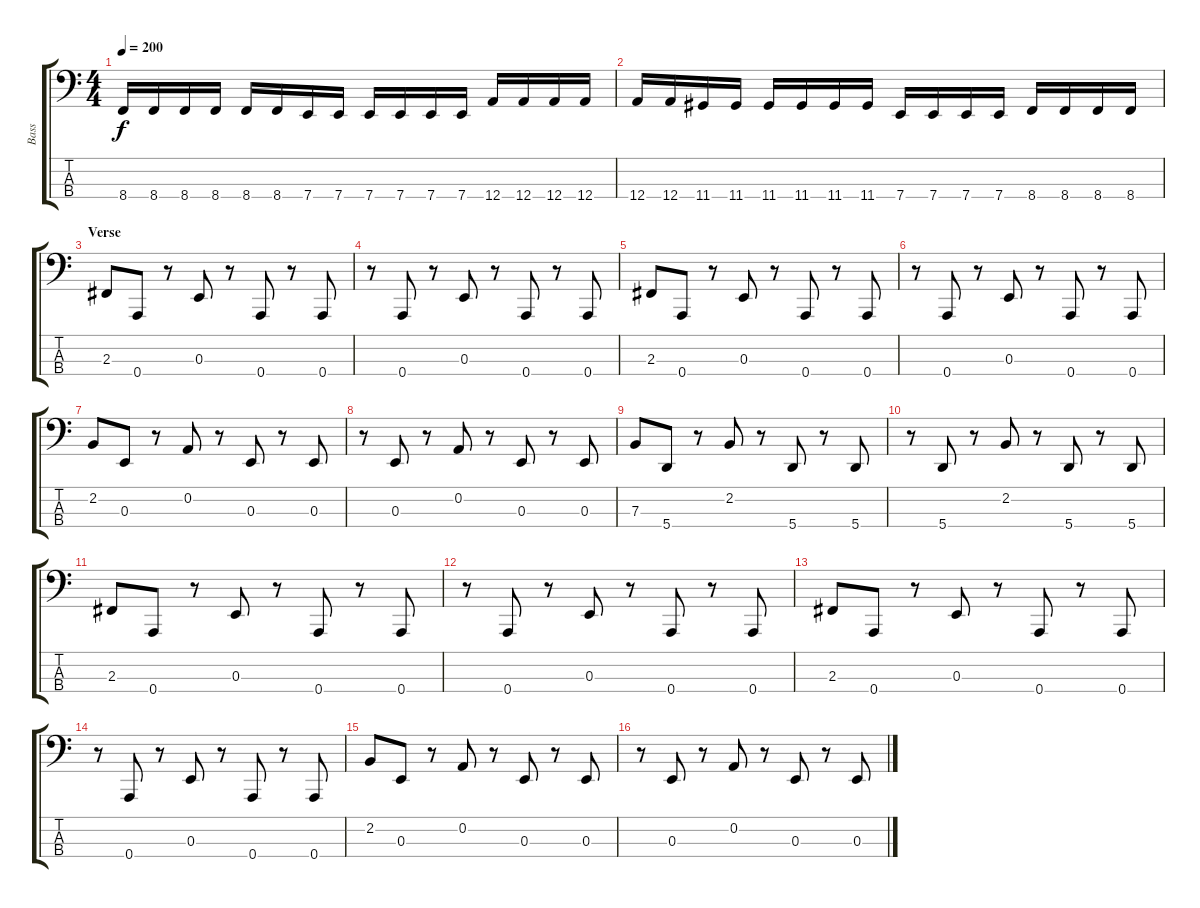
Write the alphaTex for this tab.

\track ("Bass" "Bass") {instrument electricbasspick}
\staff {score tabs}
\tuning (F2 A1 E1 A0) {hide}
\ts (4 4)
\tempo 200
\clef f4
\ks c
8.4.16{dy f} 8.4.16 8.4.16 8.4.16 8.4.16 8.4.16 7.4.16 7.4.16 7.4.16 7.4.16 7.4.16 7.4.16 12.4.16 12.4.16 12.4.16 12.4.16 |
12.4.16 12.4.16 11.4.16 11.4.16 11.4.16 11.4.16 11.4.16 11.4.16 7.4.16 7.4.16 7.4.16 7.4.16 8.4.16 8.4.16 8.4.16 8.4.16 |
\section ("" "Verse")
2.3.8 0.4.8 r.8 0.3.8 r.8 0.4.8 r.8 0.4.8 |
r.8 0.4.8 r.8 0.3.8 r.8 0.4.8 r.8 0.4.8 |
2.3.8 0.4.8 r.8 0.3.8 r.8 0.4.8 r.8 0.4.8 |
r.8 0.4.8 r.8 0.3.8 r.8 0.4.8 r.8 0.4.8 |
2.2.8 0.3.8 r.8 0.2.8 r.8 0.3.8 r.8 0.3.8 |
r.8 0.3.8 r.8 0.2.8 r.8 0.3.8 r.8 0.3.8 |
7.3.8 5.4.8 r.8 2.2.8 r.8 5.4.8 r.8 5.4.8 |
r.8 5.4.8 r.8 2.2.8 r.8 5.4.8 r.8 5.4.8 |
2.3.8 0.4.8 r.8 0.3.8 r.8 0.4.8 r.8 0.4.8 |
r.8 0.4.8 r.8 0.3.8 r.8 0.4.8 r.8 0.4.8 |
2.3.8 0.4.8 r.8 0.3.8 r.8 0.4.8 r.8 0.4.8 |
r.8 0.4.8 r.8 0.3.8 r.8 0.4.8 r.8 0.4.8 |
2.2.8 0.3.8 r.8 0.2.8 r.8 0.3.8 r.8 0.3.8 |
r.8 0.3.8 r.8 0.2.8 r.8 0.3.8 r.8 0.3.8
